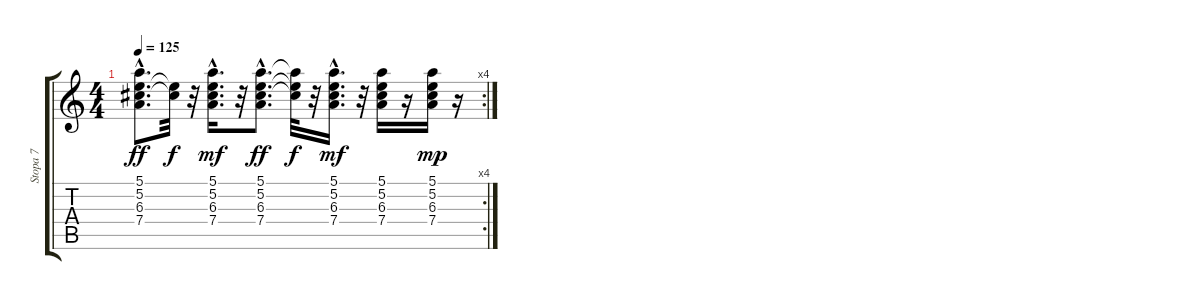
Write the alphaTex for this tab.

\track ("Stopa 7" "Stopa 7") {instrument electricguitarclean}
\staff {score tabs}
\tuning (E4 B3 G3 D3 A2 E2) {hide}
\rc 4
\ts (4 4)
\tempo 125
\clef g2
\ks c
(5.1{hac} 5.2{hac} 6.3{hac} 7.4{hac}).8{d dy ff} (5.2{t} 6.3{t}).32{dy f} r.32 (5.1 5.2{hac} 6.3{hac} 7.4).16{d dy mf} r.32 (5.1{hac} 5.2{hac} 6.3{hac} 7.4{hac}).8{d dy ff} (5.1{t} 5.2{t} 6.3{t}).32{dy f} r.32 (5.1 5.2{hac} 6.3{hac} 7.4).16{d dy mf} r.32 (5.1 5.2 6.3 7.4).16 r.16 (5.1 5.2 6.3 7.4).16{dy mp} r.16
